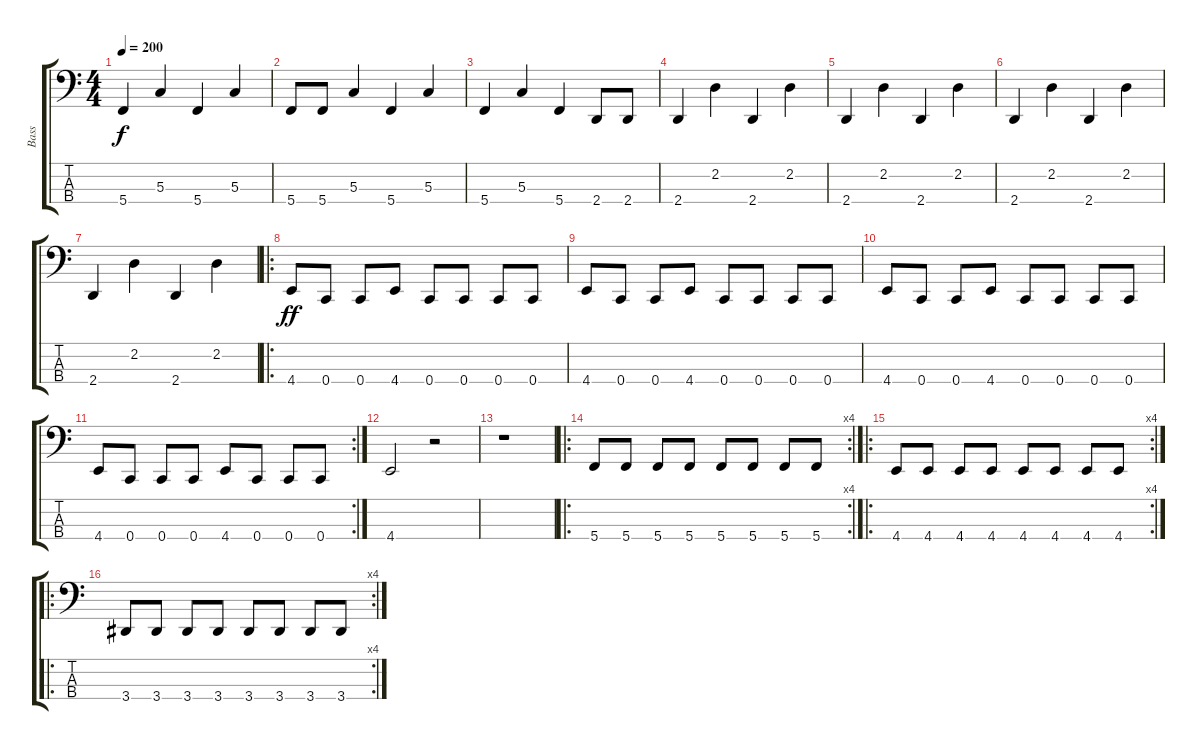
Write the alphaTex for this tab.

\track ("Bass" "Bass") {instrument electricbassfinger}
\staff {score tabs}
\tuning (F2 C2 G1 C1) {hide}
\ts (4 4)
\tempo 200
\clef f4
\ks c
5.4.4{dy f} 5.3.4 5.4.4 5.3.4 |
5.4.8 5.4.8 5.3.4 5.4.4 5.3.4 |
5.4.4 5.3.4 5.4.4 2.4.8 2.4.8 |
2.4.4 2.2.4 2.4.4 2.2.4 |
2.4.4 2.2.4 2.4.4 2.2.4 |
2.4.4 2.2.4 2.4.4 2.2.4 |
2.4.4 2.2.4 2.4.4 2.2.4 |
\ro
4.4.8{dy ff} 0.4.8 0.4.8 4.4.8 0.4.8 0.4.8 0.4.8 0.4.8 |
4.4.8 0.4.8 0.4.8 4.4.8 0.4.8 0.4.8 0.4.8 0.4.8 |
4.4.8 0.4.8 0.4.8 4.4.8 0.4.8 0.4.8 0.4.8 0.4.8 |
\rc 2
4.4.8 0.4.8 0.4.8 0.4.8 4.4.8 0.4.8 0.4.8 0.4.8 |
4.4.2 r.2 |
r.1 |
\ro
\rc 4
5.4.8 5.4.8 5.4.8 5.4.8 5.4.8 5.4.8 5.4.8 5.4.8 |
\ro
\rc 4
4.4.8 4.4.8 4.4.8 4.4.8 4.4.8 4.4.8 4.4.8 4.4.8 |
\ro
\rc 4
3.4.8 3.4.8 3.4.8 3.4.8 3.4.8 3.4.8 3.4.8 3.4.8
